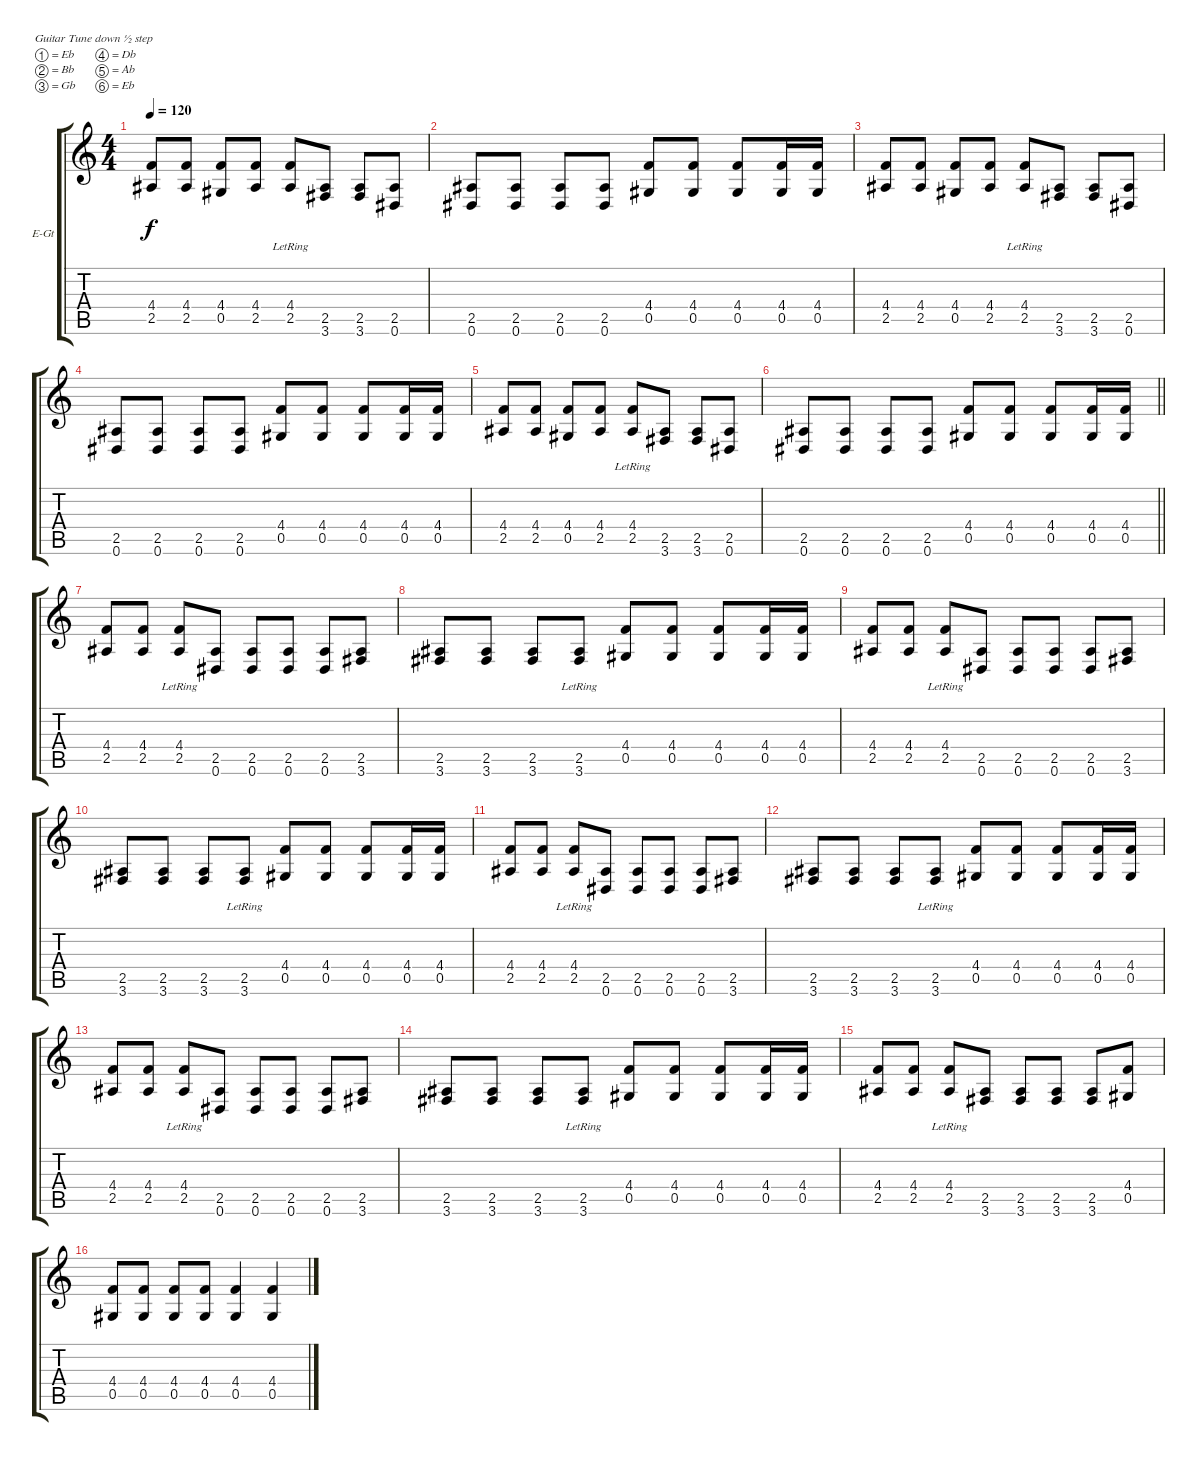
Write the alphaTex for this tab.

\bracketExtendMode groupsimilarinstruments
\firstSystemTrackNameOrientation horizontal
\otherSystemsTrackNameOrientation horizontal
\track ("Rhythm Guitar" "E-Gt") {instrument electricguitarjazz}
\staff {score tabs}
\tuning (Eb4 Bb3 Gb3 Db3 Ab2 Eb2)
\ts (4 4)
\tempo 120
\clef g2
\ks c
(4.4 2.5).8{dy f} (4.4 2.5).8 (4.4 0.5).8 (4.4 2.5).8 (4.4{lr} 2.5).8 (2.5 3.6).8 (2.5 3.6).8 (2.5 0.6).8 |
(2.5 0.6).8 (2.5 0.6).8 (2.5 0.6).8 (2.5 0.6).8 (0.5 4.4).8 (0.5 4.4).8 (0.5 4.4).8 (4.4 0.5).16 (4.4 0.5).16 |
(4.4 2.5).8 (4.4 2.5).8 (4.4 0.5).8 (4.4 2.5).8 (4.4{lr} 2.5).8 (2.5 3.6).8 (2.5 3.6).8 (2.5 0.6).8 |
(2.5 0.6).8 (2.5 0.6).8 (2.5 0.6).8 (2.5 0.6).8 (0.5 4.4).8 (0.5 4.4).8 (0.5 4.4).8 (4.4 0.5).16 (4.4 0.5).16 |
(4.4 2.5).8 (4.4 2.5).8 (4.4 0.5).8 (4.4 2.5).8 (4.4{lr} 2.5).8 (2.5 3.6).8 (2.5 3.6).8 (2.5 0.6).8 |
\barLineRight lightlight
(2.5 0.6).8 (2.5 0.6).8 (2.5 0.6).8 (2.5 0.6).8 (0.5 4.4).8 (0.5 4.4).8 (0.5 4.4).8 (4.4 0.5).16 (4.4 0.5).16 |
(4.4 2.5).8 (4.4 2.5).8 (4.4{lr} 2.5).8 (2.5 0.6).8 (2.5 0.6).8 (2.5 0.6).8 (2.5 0.6).8 (2.5 3.6).8 |
(2.5 3.6).8 (2.5 3.6).8 (2.5 3.6).8 (2.5 3.6{lr}).8 (0.5 4.4).8 (0.5 4.4).8 (0.5 4.4).8 (0.5 4.4).16 (0.5 4.4).16 |
(4.4 2.5).8 (4.4 2.5).8 (4.4{lr} 2.5).8 (2.5 0.6).8 (2.5 0.6).8 (2.5 0.6).8 (2.5 0.6).8 (2.5 3.6).8 |
(2.5 3.6).8 (2.5 3.6).8 (2.5 3.6).8 (2.5 3.6{lr}).8 (0.5 4.4).8 (0.5 4.4).8 (0.5 4.4).8 (0.5 4.4).16 (0.5 4.4).16 |
(4.4 2.5).8 (4.4 2.5).8 (4.4{lr} 2.5).8 (2.5 0.6).8 (2.5 0.6).8 (2.5 0.6).8 (2.5 0.6).8 (2.5 3.6).8 |
(2.5 3.6).8 (2.5 3.6).8 (2.5 3.6).8 (2.5 3.6{lr}).8 (0.5 4.4).8 (0.5 4.4).8 (0.5 4.4).8 (0.5 4.4).16 (0.5 4.4).16 |
(4.4 2.5).8 (4.4 2.5).8 (4.4{lr} 2.5).8 (2.5 0.6).8 (2.5 0.6).8 (2.5 0.6).8 (2.5 0.6).8 (2.5 3.6).8 |
(2.5 3.6).8 (2.5 3.6).8 (2.5 3.6).8 (2.5 3.6{lr}).8 (0.5 4.4).8 (0.5 4.4).8 (0.5 4.4).8 (0.5 4.4).16 (0.5 4.4).16 |
(4.4 2.5).8 (4.4 2.5).8 (4.4{lr} 2.5).8 (2.5 3.6).8 (2.5 3.6).8 (2.5 3.6).8 (2.5 3.6).8 (0.5 4.4).8 |
(0.5 4.4).8 (0.5 4.4).8 (0.5 4.4).8 (0.5 4.4).8 (0.5 4.4).4 (0.5 4.4).4
